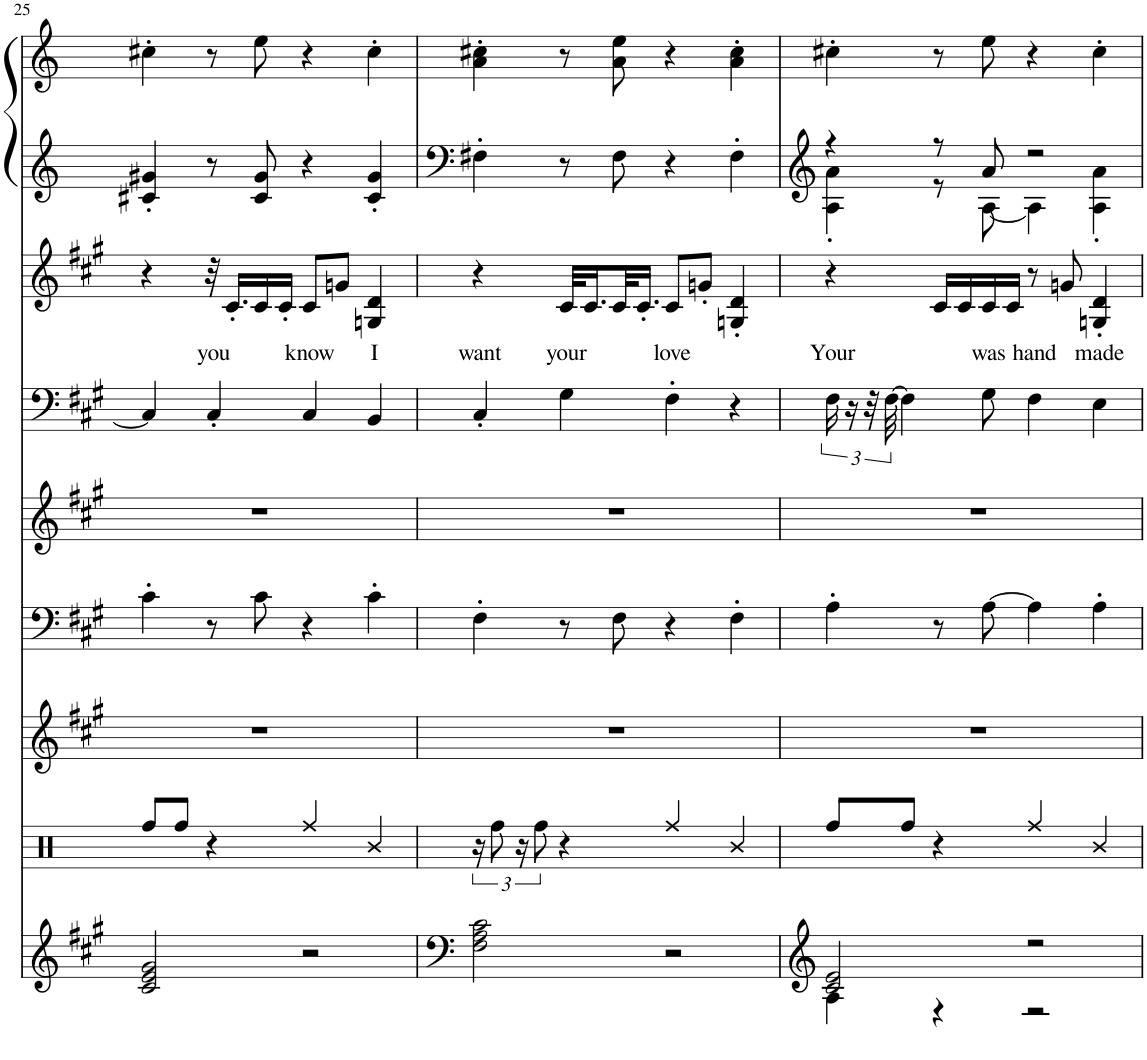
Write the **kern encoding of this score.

**kern	**kern	**kern	**kern	**kern	**kern	**kern	**text	**kern	**kern
*part8	*part7	*part6	*part5	*part4	*part3	*part2	*part2	*part1	*part1
*staff9	*staff8	*staff7	*staff6	*staff5	*staff4	*staff3	*staff3	*staff2	*staff1
*I"Grand Piano	*I"Percussion	*I"Woodblock	*I"Xylophone	*I"Overdrive Gtr	*I"Tenor Sax	*I"Melodic Drum	*	*I"Marimba, untitled	*
*I'Pno	*	*I'Wd Bl	*I'Xyl.	*	*I'T Sax	*	*	*I'Mar	*
!!LO:PB:g=z
*clefG2	*clefX	*clefG2	*clefF4	*clefG2	*clefF4	*clefG2	*	*clefG2	*clefG2
*	*	*	*	*	*Trd8c14	*	*	*	*
*k[f#c#g#]	*k[]	*k[f#c#g#]	*k[f#c#g#]	*k[f#c#g#]	*k[f#c#g#]	*k[f#c#g#]	*	*k[f#c#g#]	*k[f#c#g#]
*M4/4	*M4/4	*M4/4	*M4/4	*M4/4	*M4/4	*M4/4	*	*M4/4	*M4/4
=25	=25	=25	=25	=25	=25	=25	=25	=25	=25
2c#/ 2e/ 2g#/	8Rff/L	1r	4c#'\	1r	4C#/]	4r	.	4c#X/' 4g#X/'	4cc#X'\
.	8Rff/J	.	.	.	.	.	.	.	.
!	!	!	!	!	!	!	!LO:LY:b	!	!
.	4r	.	8r	.	4C#'/	32r	you	8r	8r
.	.	.	.	.	.	16.c#'/LL	.	.	.
.	.	.	8c#\	.	.	16c#/	.	8c#/ 8g#/	8ee\
.	.	.	.	.	.	16c#'/JJ	.	.	.
!	!	!	!	!	!	!	!LO:LY:b	!	!
2r	4Rff/	.	4r	.	4C#/	8c#/L	know	4r	4r
.	.	.	.	.	.	8gn/J	.	.	.
!	!	!	!	!	!	!	!LO:LY:b	!	!
.	4R/	.	4c#'\	.	4BB/	4Gn/ 4d/	I	4c#/' 4g#/'	4cc#'\
=26	=26	=26	=26	=26	=26	=26	=26	=26	=26
!	!	!	!	!	!	!	!LO:LY:b	!	!
2F#\ 2A\ 2c#\	24r	1r	4F#'\	1r	4C#'/	4r	want	4F#X'\	4a\' 4cc#X\'
.	12Rff\	.	.	.	.	.	.	.	.
.	24r	.	.	.	.	.	.	.	.
.	12Rff\	.	.	.	.	.	.	.	.
!	!	!	!	!	!	!	!LO:LY:b	!	!
.	4r	.	8r	.	4G#\	32c#/KLL	your	8r	8r
.	.	.	.	.	.	16.c#/	.	.	.
.	.	.	8F#\	.	.	32c#/K	.	8F#\	8a\ 8ee\
.	.	.	.	.	.	16.c#'/JJ	.	.	.
!	!	!	!	!	!	!	!LO:LY:b	!	!
2r	4Rff/	.	4r	.	4F#'\	8c#/L	love	4r	4r
.	.	.	.	.	.	8gn'/J	.	.	.
.	4R/	.	4F#'\	.	4r	4Gn/' 4d/'	.	4F#'\	4a\' 4cc#\'
=27	=27	=27	=27	=27	=27	=27	=27	=27	=27
*^	*	*	*	*	*	*	*	*	*
!	!	!	!	!	!	!	!	!LO:LY:b	!	!
*	*	*	*	*	*	*	*	*	*^	*
2c#/ 2e/	4A\	8Rff/L	1r	4A'\	1r	24F#\	4r	Your	4r	4A\' 4a\'	4cc#X'\
.	.	.	.	.	.	24r	.	.	.	.	.
.	.	.	.	.	.	48r	.	.	.	.	.
.	.	.	.	.	.	[48F#\	.	.	.	.	.
.	.	8Rff/J	.	.	.	4F#\]	.	.	.	.	.
.	4r	4r	.	8r	.	.	16c#/LL	.	8r	8r	8r
.	.	.	.	.	.	.	16c#/	.	.	.	.
!	!	!	!	!	!	!	!	!LO:LY:b	!	!	!
.	.	.	.	[8A\	.	8G#\	16c#/	was	8a/	[8A\	8ee\
.	.	.	.	.	.	.	16c#/JJ	.	.	.	.
!	!	!	!	!	!	!	!	!LO:LY:b	!	!	!
2r	2r	4Rff/	.	4A\]	.	4F#\	8r	hand	2r	4A\]	4r
.	.	.	.	.	.	.	8gn/	.	.	.	.
!	!	!	!	!	!	!	!	!LO:LY:b	!	!	!
.	.	4R/	.	4A'\	.	4E\	4Gn/' 4d/'	made	.	4A\' 4a\'	4cc#'\
*v	*v	*	*	*	*	*	*	*	*v	*v	*
=	=	=	=	=	=	=	=	=	=
*-	*-	*-	*-	*-	*-	*-	*-	*-	*-
